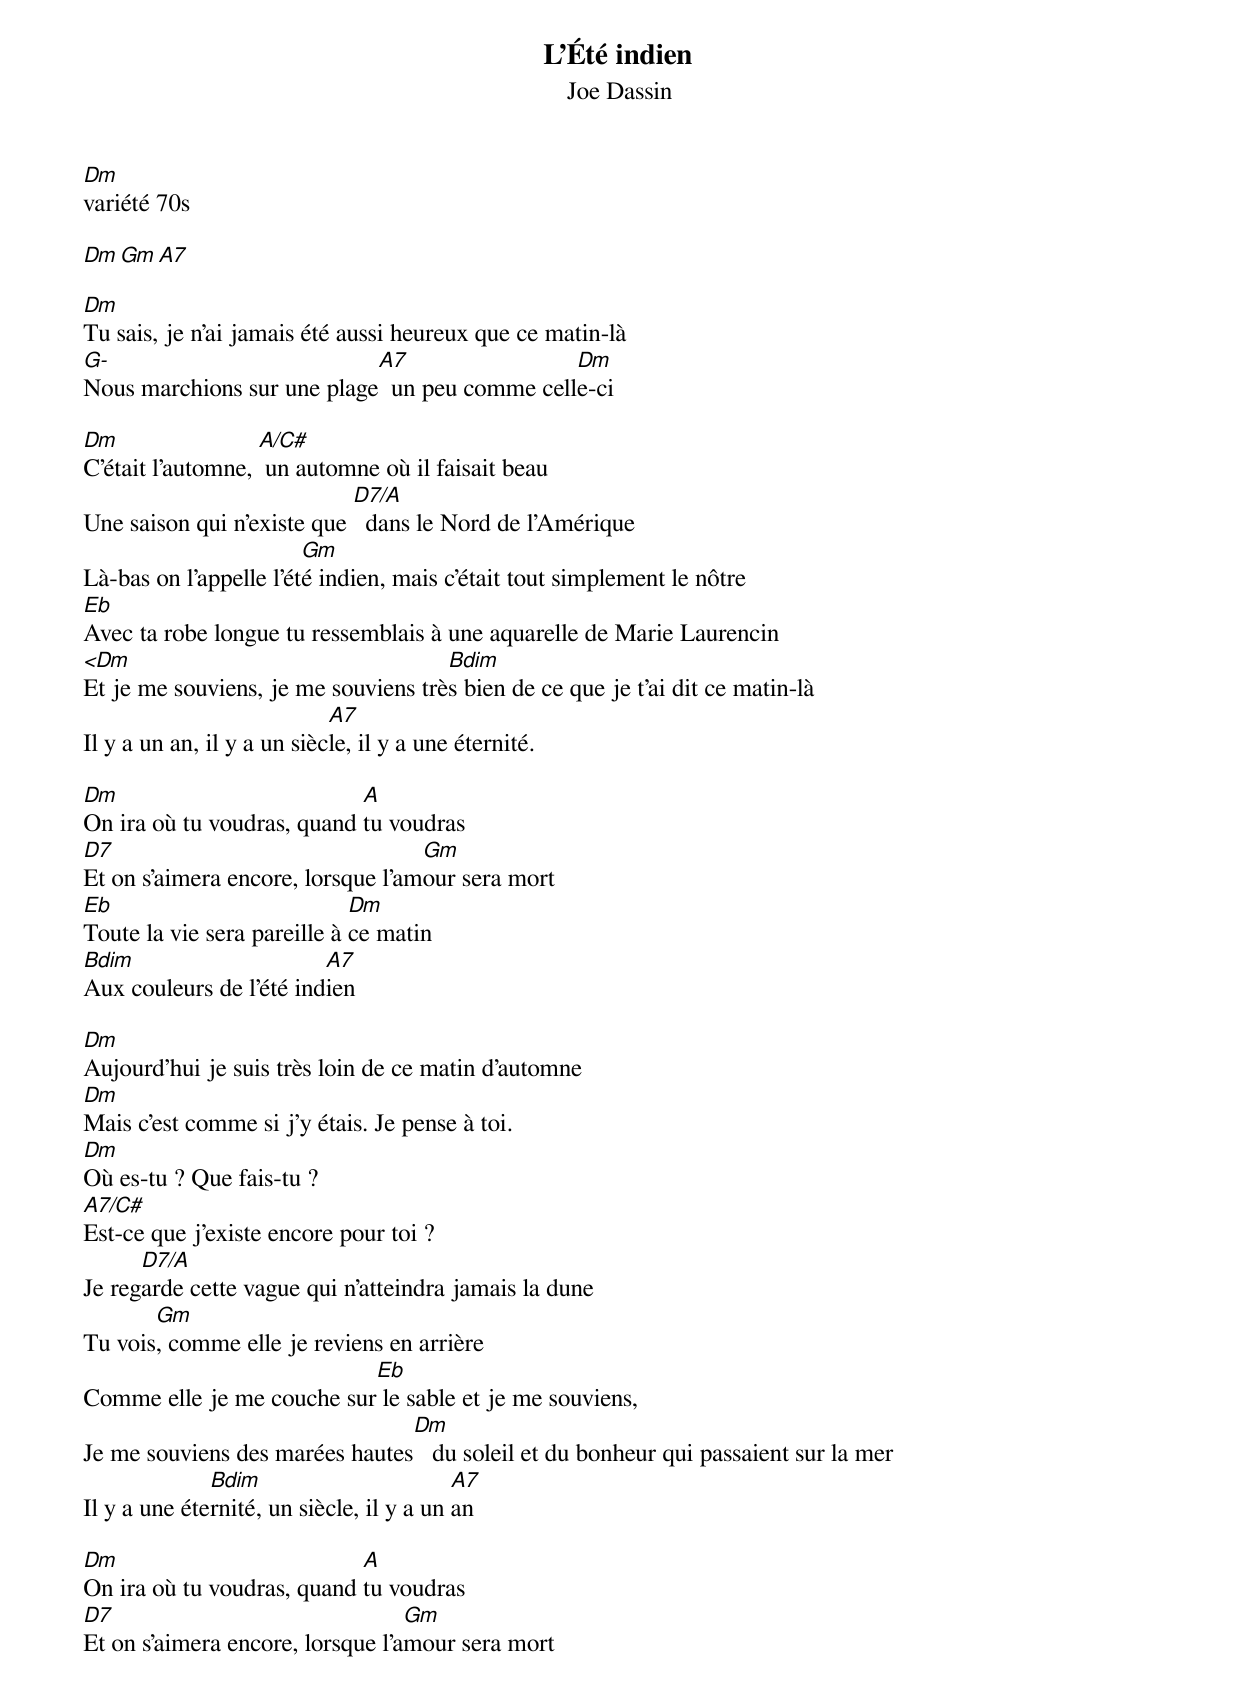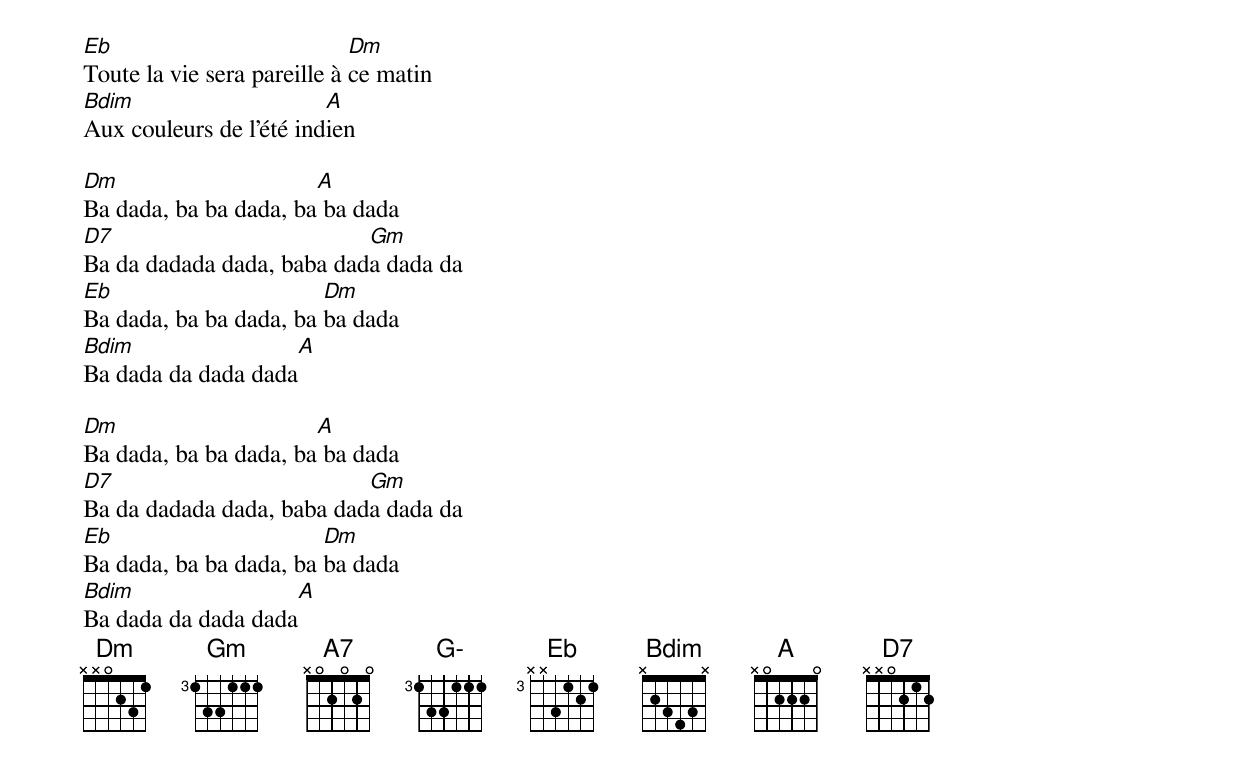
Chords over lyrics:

L'Été indien
Joe Dassin
Dm
variété 70s

Dm                Gm        A7

Dm
Tu sais, je n'ai jamais été aussi heureux que ce matin-là
G-                          A7                 Dm
Nous marchions sur une plage  un peu comme celle-ci

Dm                 A/C#
C'était l'automne,  un automne où il faisait beau
                            D7/A
Une saison qui n'existe que   dans le Nord de l'Amérique
                        Gm
Là-bas on l'appelle l'été indien, mais c'était tout simplement le nôtre
Eb
Avec ta robe longue tu ressemblais à une aquarelle de Marie Laurencin
<Dm                                  Bdim
Et je me souviens, je me souviens très bien de ce que je t'ai dit ce matin-là
                            A7
Il y a un an, il y a un siècle, il y a une éternité.

Dm                          A
On ira où tu voudras, quand tu voudras
D7                                 Gm
Et on s'aimera encore, lorsque l'amour sera mort
Eb                           Dm
Toute la vie sera pareille à ce matin
Bdim                     A7
Aux couleurs de l'été indien

Dm
Aujourd'hui je suis très loin de ce matin d'automne
Dm
Mais c'est comme si j'y étais. Je pense à toi.
Dm
Où es-tu ? Que fais-tu ?
A7/C#
Est-ce que j'existe encore pour toi ?
      D7/A
Je regarde cette vague qui n'atteindra jamais la dune
       Gm
Tu vois, comme elle je reviens en arrière
                           Eb
Comme elle je me couche sur le sable et je me souviens,
                                Dm
Je me souviens des marées hautes   du soleil et du bonheur qui passaient sur la mer
              Bdim                        A7
Il y a une éternité, un siècle, il y a un an

Dm                          A
On ira où tu voudras, quand tu voudras
D7                                Gm
Et on s'aimera encore, lorsque l'amour sera mort
Eb                           Dm
Toute la vie sera pareille à ce matin
Bdim                     A
Aux couleurs de l'été indien

Dm                     A
Ba dada, ba ba dada, ba ba dada
D7                         Gm
Ba da dadada dada, baba dada dada da
Eb                      Dm
Ba dada, ba ba dada, ba ba dada
Bdim                 A
Ba dada da dada dada

Dm                     A
Ba dada, ba ba dada, ba ba dada
D7                         Gm
Ba da dadada dada, baba dada dada da
Eb                      Dm
Ba dada, ba ba dada, ba ba dada
Bdim                 A
Ba dada da dada dada
